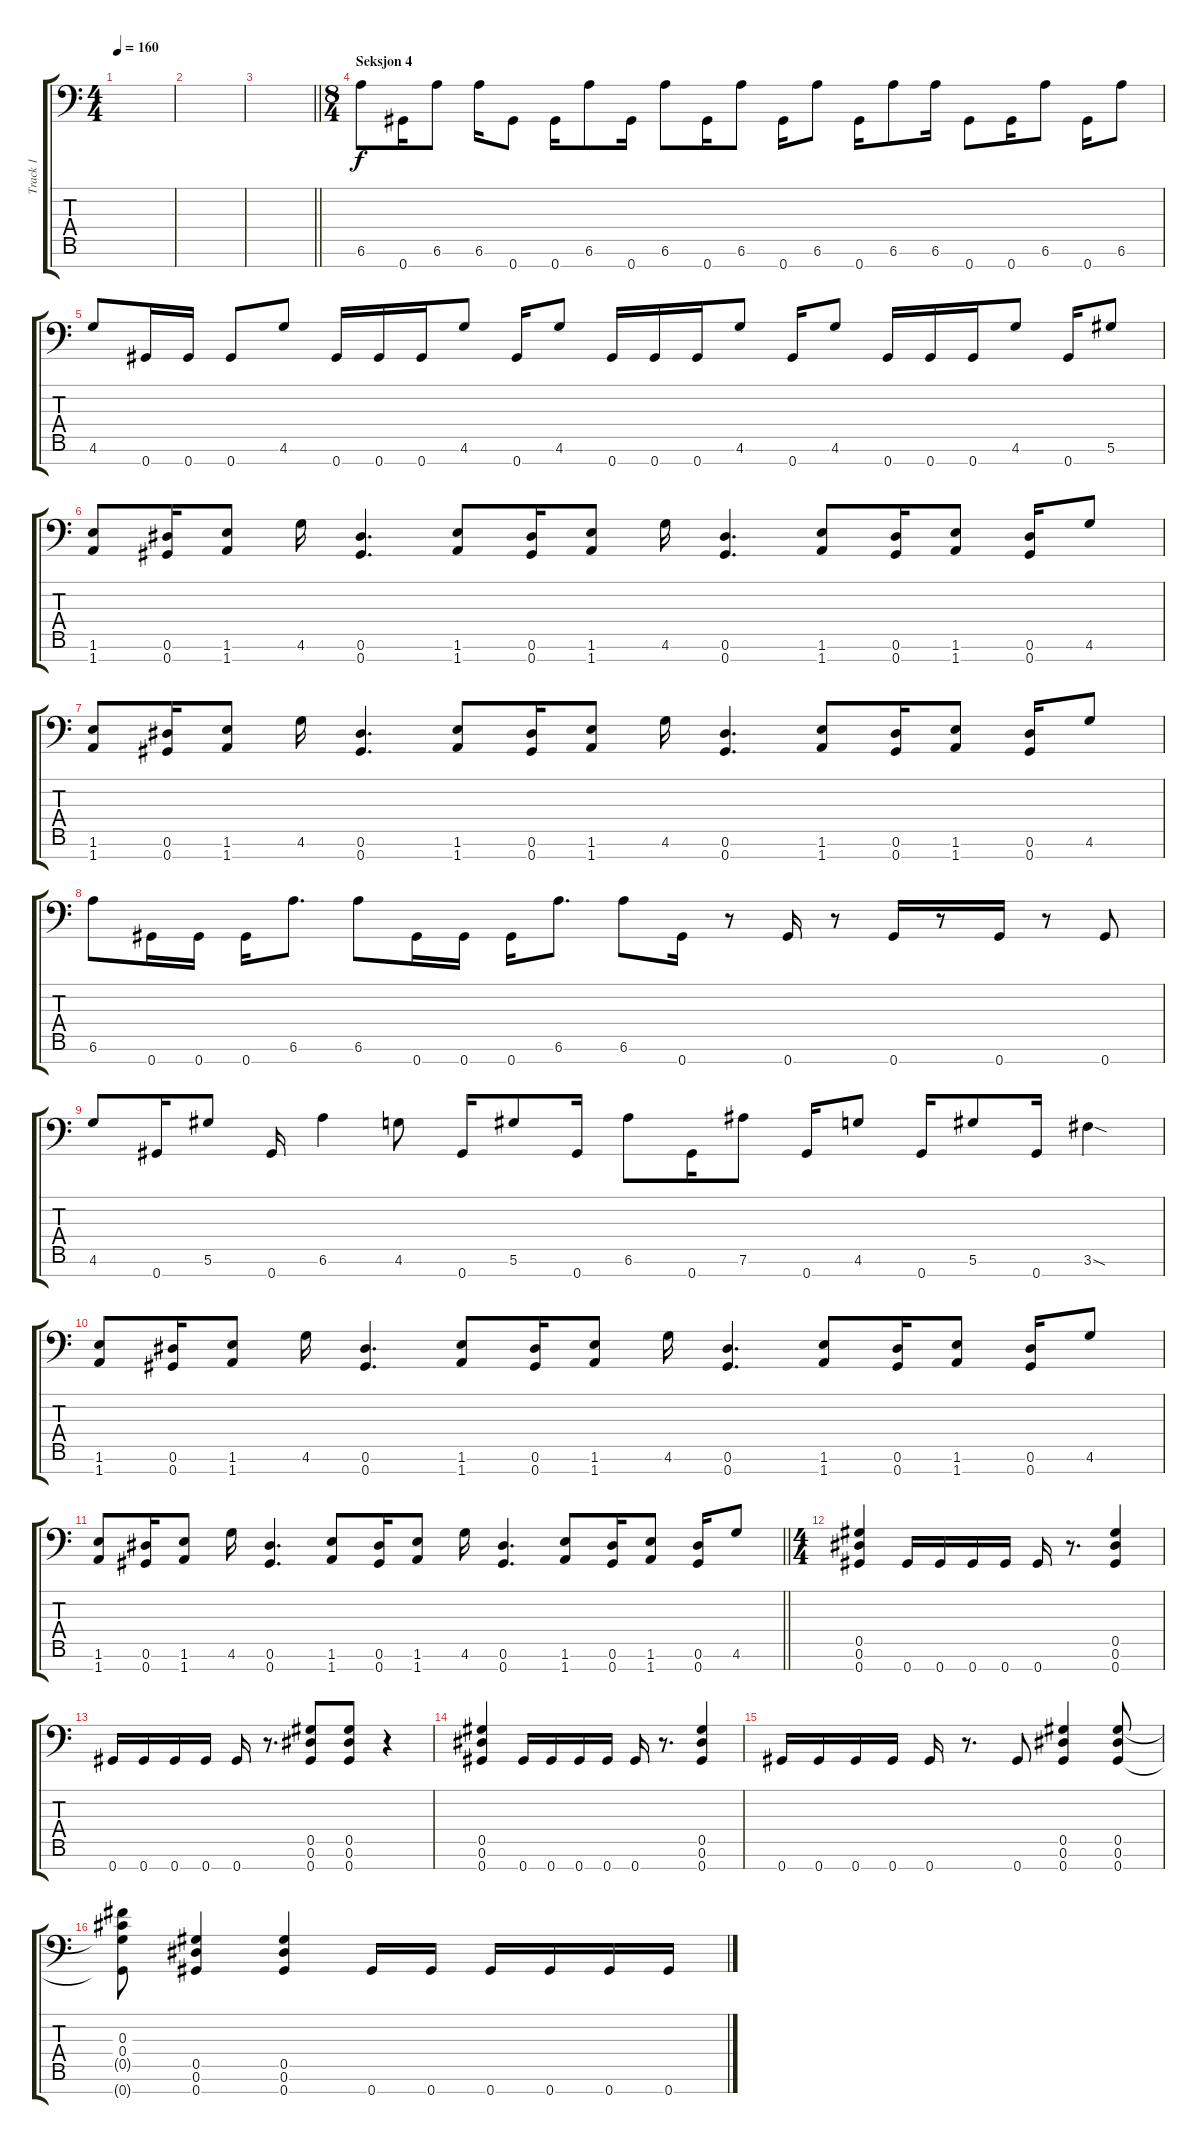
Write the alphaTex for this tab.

\track ("Track 1" "Track 1") {instrument distortionguitar}
\staff {score tabs}
\tuning (Eb4 Bb3 Gb3 Db3 Ab2 Eb2 Ab1) {hide}
\ts (4 4)
\tempo 160
\clef f4
\ks c
|
|
\barLineRight lightlight
|
\ts (8 4)
\section ("" "Seksjon 4")
6.6.8 0.7.16 6.6.8 6.6.16 0.7.8 0.7.16 6.6.8 0.7.16 6.6.8 0.7.16 6.6.8 0.7.16 6.6.8 0.7.16 6.6.8 6.6.16 0.7.8 0.7.16 6.6.8 0.7.16 6.6.8 |
4.6.8 0.7.16 0.7.16 0.7.8 4.6.8 0.7.16 0.7.16 0.7.16 4.6.8 0.7.16 4.6.8 0.7.16 0.7.16 0.7.16 4.6.8 0.7.16 4.6.8 0.7.16 0.7.16 0.7.16 4.6.8 0.7.16 5.6.8 |
(1.6 1.7).8 (0.6 0.7).16 (1.6 1.7).8 4.6.16 (0.6 0.7).4{d} (1.6 1.7).8 (0.6 0.7).16 (1.6 1.7).8 4.6.16 (0.6 0.7).4{d} (1.6 1.7).8 (0.6 0.7).16 (1.6 1.7).8 (0.6 0.7).16 4.6.8 |
(1.6 1.7).8 (0.6 0.7).16 (1.6 1.7).8 4.6.16 (0.6 0.7).4{d} (1.6 1.7).8 (0.6 0.7).16 (1.6 1.7).8 4.6.16 (0.6 0.7).4{d} (1.6 1.7).8 (0.6 0.7).16 (1.6 1.7).8 (0.6 0.7).16 4.6.8 |
6.6.8 0.7.16 0.7.16 0.7.16 6.6.8{d} 6.6.8 0.7.16 0.7.16 0.7.16 6.6.8{d} 6.6.8 0.7.16 r.8 0.7.16 r.8 0.7.16 r.8 0.7.16 r.8 0.7.8 |
4.6.8 0.7.16 5.6.8 0.7.16 6.6.4 4.6.8 0.7.16 5.6.8 0.7.16 6.6.8 0.7.16 7.6.8 0.7.16 4.6.8 0.7.16 5.6.8 0.7.16 3.6{sod}.4 |
(1.6 1.7).8 (0.6 0.7).16 (1.6 1.7).8 4.6.16 (0.6 0.7).4{d} (1.6 1.7).8 (0.6 0.7).16 (1.6 1.7).8 4.6.16 (0.6 0.7).4{d} (1.6 1.7).8 (0.6 0.7).16 (1.6 1.7).8 (0.6 0.7).16 4.6.8 |
\barLineRight lightlight
(1.6 1.7).8 (0.6 0.7).16 (1.6 1.7).8 4.6.16 (0.6 0.7).4{d} (1.6 1.7).8 (0.6 0.7).16 (1.6 1.7).8 4.6.16 (0.6 0.7).4{d} (1.6 1.7).8 (0.6 0.7).16 (1.6 1.7).8 (0.6 0.7).16 4.6.8 |
\ts (4 4)
(0.5 0.6 0.7).4 0.7.16 0.7.16 0.7.16 0.7.16 0.7.16 r.8{d} (0.5 0.6 0.7).4 |
0.7.16 0.7.16 0.7.16 0.7.16 0.7.16 r.8{d} (0.5 0.6 0.7).8 (0.5 0.6 0.7).8 r.4 |
(0.5 0.6 0.7).4 0.7.16 0.7.16 0.7.16 0.7.16 0.7.16 r.8{d} (0.5 0.6 0.7).4 |
0.7.16 0.7.16 0.7.16 0.7.16 0.7.16 r.8{d} 0.7.8 (0.5 0.6 0.7).4 (0.5 0.6 0.7).8 |
(0.3 0.4 0.5{t} 0.7{t}).8 (0.5 0.6 0.7).4 (0.5 0.6 0.7).4 0.7.16 0.7.16 0.7.16 0.7.16 0.7.16 0.7.16
